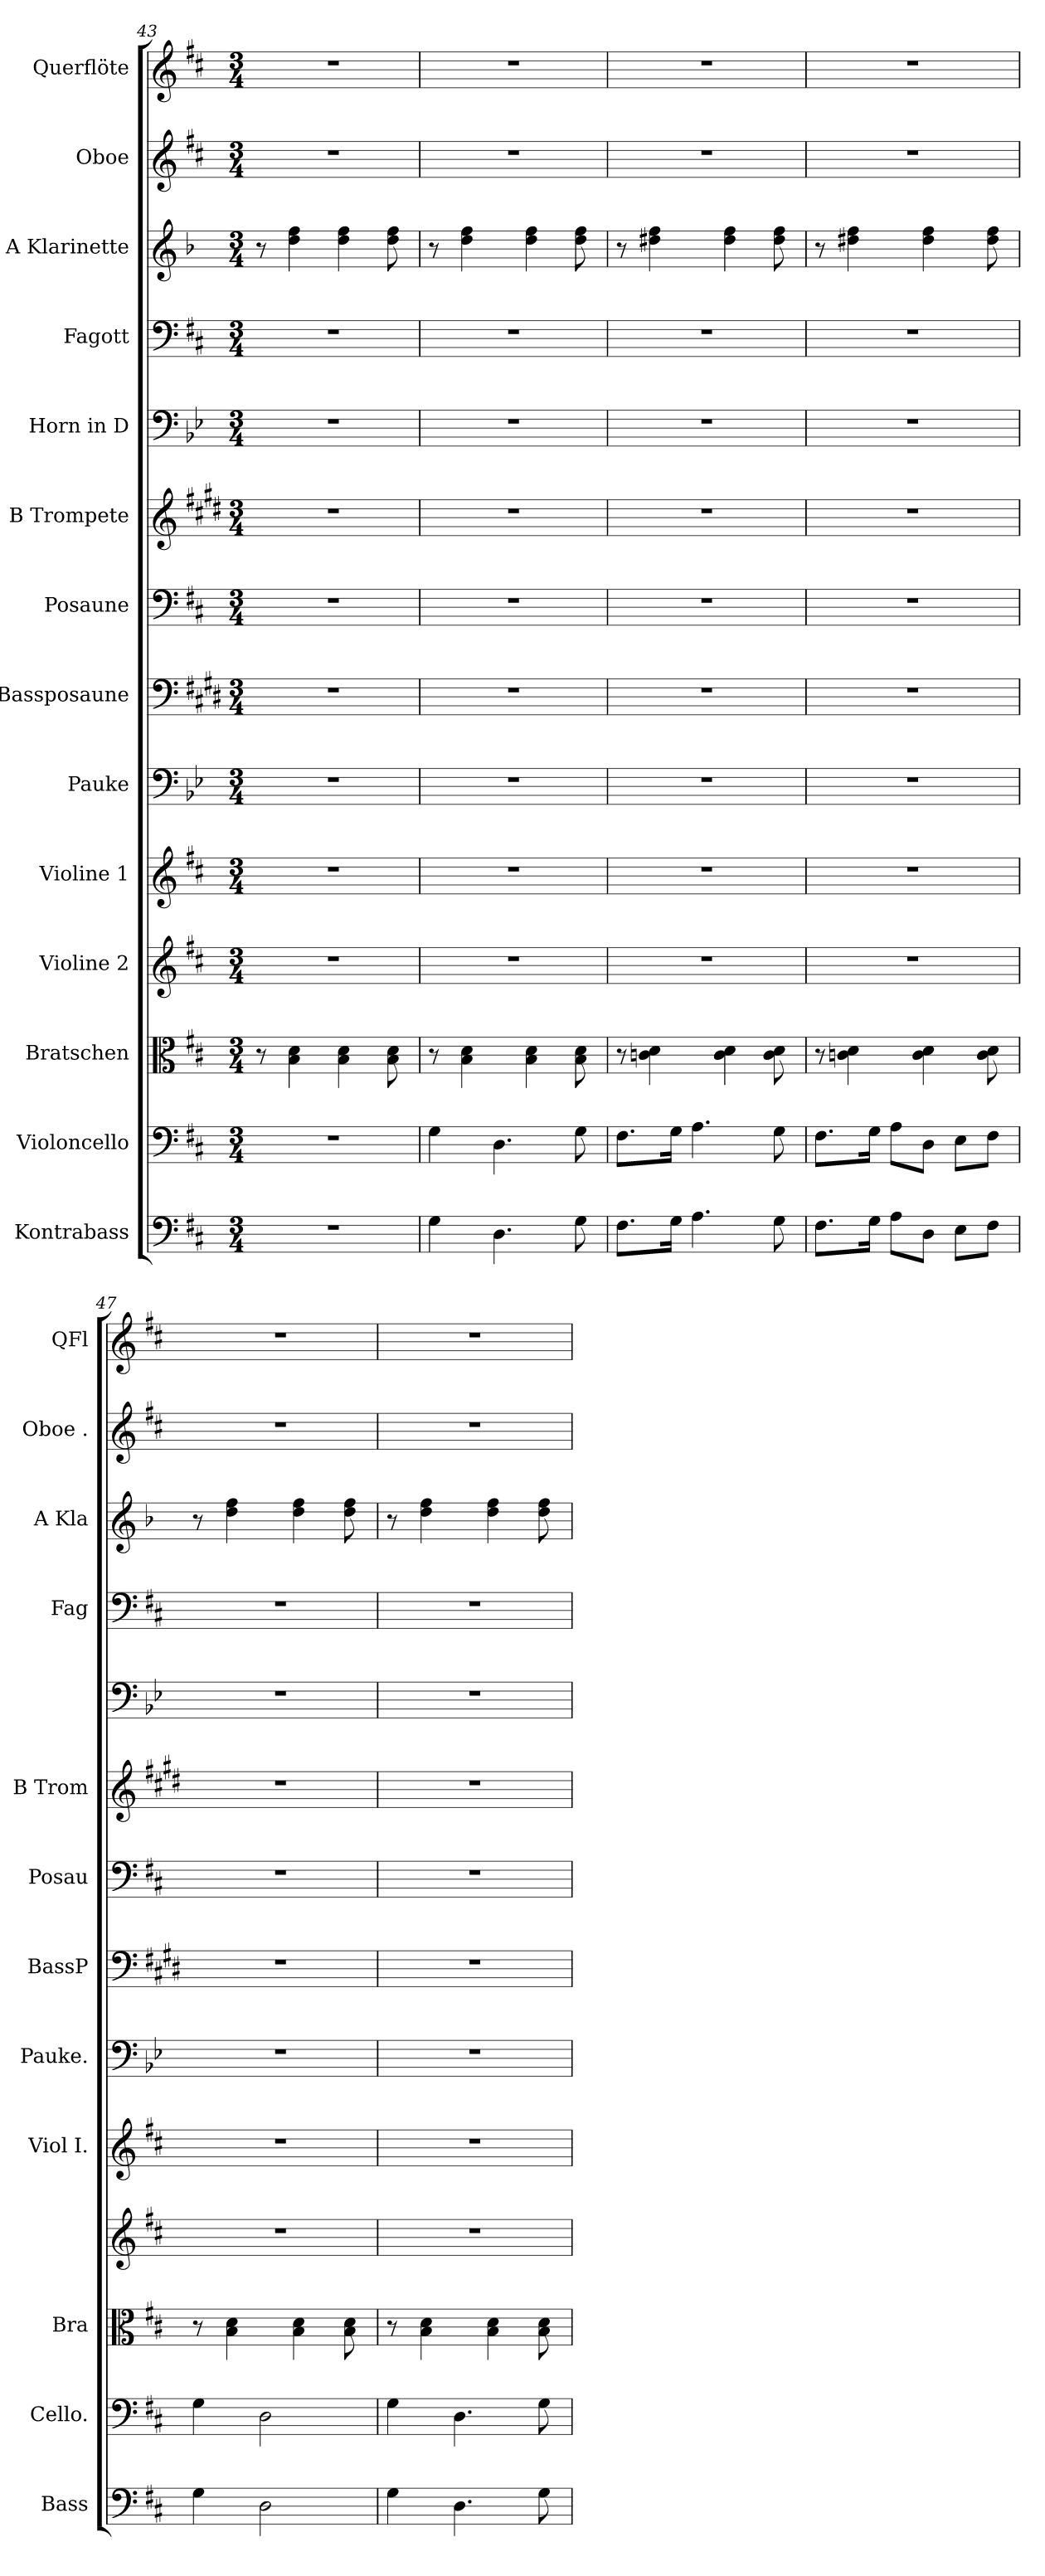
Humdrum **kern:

**kern	**kern	**kern	**kern	**kern	**kern	**kern	**kern	**kern	**kern	**kern	**kern	**kern	**kern
*part14	*part13	*part12	*part11	*part10	*part9	*part8	*part7	*part6	*part5	*part4	*part3	*part2	*part1
*staff14	*staff13	*staff12	*staff11	*staff10	*staff9	*staff8	*staff7	*staff6	*staff5	*staff4	*staff3	*staff2	*staff1
*I"Kontrabass	*I"Violoncello	*I"Bratschen	*I"Violine 2	*I"Violine 1	*I"Pauke	*I"Bassposaune	*I"Posaune	*I"B Trompete	*I"Horn in D	*I"Fagott	*I"A Klarinette	*I"Oboe	*I"Querflöte
*I'Bass	*I'Cello.	*I'Bra	*	*I'Viol I.	*I'Pauke.	*I'BassP	*I'Posau	*I'B Trom	*	*I'Fag	*I'A Kla	*I'Oboe .	*I'QFl
*clefF4	*clefF4	*clefC3	*clefG2	*clefG2	*clefF4	*clefF4	*clefF4	*clefG2	*clefF4	*clefF4	*clefG2	*clefG2	*clefG2
*ITrd7c12	*	*	*	*	*ITrd-2c-4	*ITrd1c2	*	*ITrd1c2	*ITrd-2c-4	*	*ITrd2c3	*	*
*k[f#c#]	*k[f#c#]	*k[f#c#]	*k[f#c#]	*k[f#c#]	*k[f#c#]	*k[f#c#]	*k[f#c#]	*k[f#c#]	*k[f#c#]	*k[f#c#]	*k[f#c#]	*k[f#c#]	*k[f#c#]
*M3/4	*M3/4	*M3/4	*M3/4	*M3/4	*M3/4	*M3/4	*M3/4	*M3/4	*M3/4	*M3/4	*M3/4	*M3/4	*M3/4
=43	=43	=43	=43	=43	=43	=43	=43	=43	=43	=43	=43	=43	=43
2.r	2.r	8r	2.r	2.r	2.r	2.r	2.r	2.r	2.r	2.r	8r	2.r	2.r
.	.	4B\ 4d\	.	.	.	.	.	.	.	.	4b\ 4dd\	.	.
.	.	4B\ 4d\	.	.	.	.	.	.	.	.	4b\ 4dd\	.	.
.	.	8B\ 8d\	.	.	.	.	.	.	.	.	8b\ 8dd\	.	.
=44	=44	=44	=44	=44	=44	=44	=44	=44	=44	=44	=44	=44	=44
4GG\	4G\	8r	2.r	2.r	2.r	2.r	2.r	2.r	2.r	2.r	8r	2.r	2.r
.	.	4B\ 4d\	.	.	.	.	.	.	.	.	4b\ 4dd\	.	.
4.DD\	4.D\	.	.	.	.	.	.	.	.	.	.	.	.
.	.	4B\ 4d\	.	.	.	.	.	.	.	.	4b\ 4dd\	.	.
8GG\	8G\	8B\ 8d\	.	.	.	.	.	.	.	.	8b\ 8dd\	.	.
=45	=45	=45	=45	=45	=45	=45	=45	=45	=45	=45	=45	=45	=45
8.FF#\L	8.F#\L	8r	2.r	2.r	2.r	2.r	2.r	2.r	2.r	2.r	8r	2.r	2.r
.	.	4cn\ 4d\	.	.	.	.	.	.	.	.	4b#X\ 4dd\	.	.
16GG\Jk	16G\Jk	.	.	.	.	.	.	.	.	.	.	.	.
4.AA\	4.A\	.	.	.	.	.	.	.	.	.	.	.	.
.	.	4c\ 4d\	.	.	.	.	.	.	.	.	4b#\ 4dd\	.	.
8GG\	8G\	8c\ 8d\	.	.	.	.	.	.	.	.	8b#\ 8dd\	.	.
=46	=46	=46	=46	=46	=46	=46	=46	=46	=46	=46	=46	=46	=46
8.FF#\L	8.F#\L	8r	2.r	2.r	2.r	2.r	2.r	2.r	2.r	2.r	8r	2.r	2.r
.	.	4cn\ 4d\	.	.	.	.	.	.	.	.	4b#X\ 4dd\	.	.
16GG\Jk	16G\Jk	.	.	.	.	.	.	.	.	.	.	.	.
8AA\L	8A\L	.	.	.	.	.	.	.	.	.	.	.	.
8DD\J	8D\J	4c\ 4d\	.	.	.	.	.	.	.	.	4b#\ 4dd\	.	.
8EE\L	8E\L	.	.	.	.	.	.	.	.	.	.	.	.
8FF#\J	8F#\J	8c\ 8d\	.	.	.	.	.	.	.	.	8b#\ 8dd\	.	.
=47	=47	=47	=47	=47	=47	=47	=47	=47	=47	=47	=47	=47	=47
4GG\	4G\	8r	2.r	2.r	2.r	2.r	2.r	2.r	2.r	2.r	8r	2.r	2.r
.	.	4B\ 4d\	.	.	.	.	.	.	.	.	4b\ 4dd\	.	.
2DD\	2D\	.	.	.	.	.	.	.	.	.	.	.	.
.	.	4B\ 4d\	.	.	.	.	.	.	.	.	4b\ 4dd\	.	.
.	.	8B\ 8d\	.	.	.	.	.	.	.	.	8b\ 8dd\	.	.
!!LO:PB:g=z
=48	=48	=48	=48	=48	=48	=48	=48	=48	=48	=48	=48	=48	=48
4GG\	4G\	8r	2.r	2.r	2.r	2.r	2.r	2.r	2.r	2.r	8r	2.r	2.r
.	.	4B\ 4d\	.	.	.	.	.	.	.	.	4b\ 4dd\	.	.
4.DD\	4.D\	.	.	.	.	.	.	.	.	.	.	.	.
.	.	4B\ 4d\	.	.	.	.	.	.	.	.	4b\ 4dd\	.	.
8GG\	8G\	8B\ 8d\	.	.	.	.	.	.	.	.	8b\ 8dd\	.	.
=	=	=	=	=	=	=	=	=	=	=	=	=	=
*-	*-	*-	*-	*-	*-	*-	*-	*-	*-	*-	*-	*-	*-
